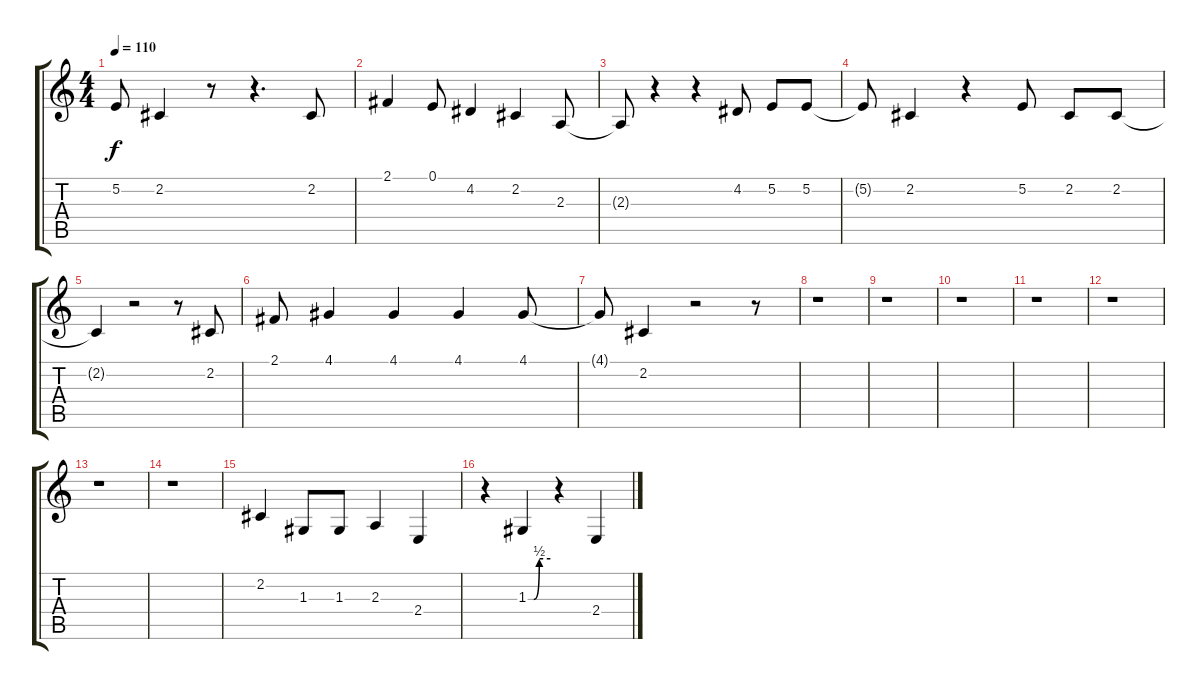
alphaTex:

\track (" " " ") {instrument violin}
\staff {score tabs}
\tuning (E4 B3 G3 D3 A2 E2) {hide}
\ts (4 4)
\tempo 110
\clef g2
\ks c
5.2{t}.8{dy f} 2.2.4 r.8 r.4{d} 2.2.8 |
2.1.4 0.1.8 4.2.4 2.2.4 2.3.8 |
2.3{t}.8 r.4 r.4 4.2.8 5.2.8 5.2.8 |
5.2{t}.8 2.2.4 r.4 5.2.8 2.2.8 2.2.8 |
2.2{t}.4 r.2 r.8 2.2.8 |
2.1.8 4.1.4 4.1.4 4.1.4 4.1.8 |
4.1{t}.8 2.2.4 r.2 r.8 |
r.1 |
r.1 |
r.1 |
r.1 |
r.1 |
r.1 |
r.1 |
2.2.4 1.3.8 1.3.8 2.3.4 2.4.4 |
r.4 1.3{be (custom 0 0 15 0 30 2 60 2)}.4 r.4 2.4.4
